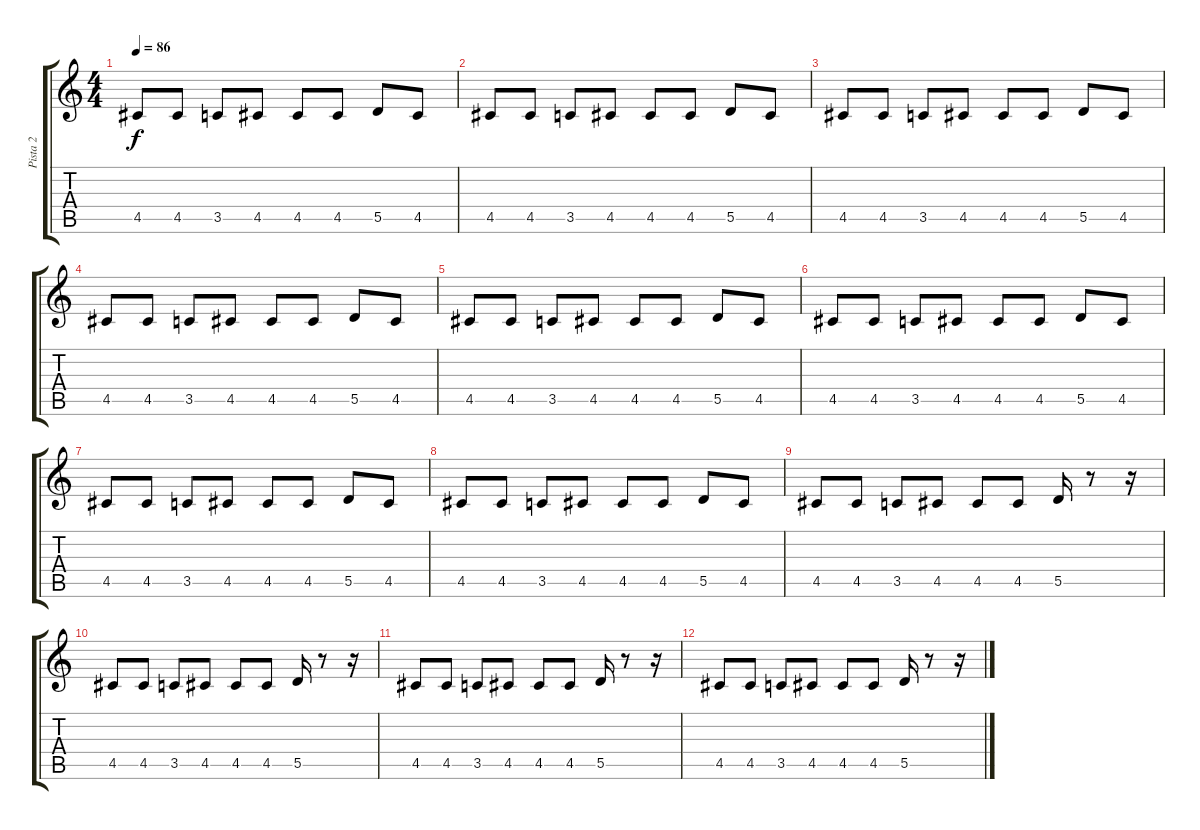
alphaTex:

\track ("Pista 2" "Pista 2") {instrument electricbassfinger}
\staff {score tabs}
\tuning (E4 B3 G3 D3 A2 E2) {hide}
\ts (4 4)
\tempo 86
\clef g2
\ks c
4.5.8{dy f} 4.5.8 3.5.8 4.5.8 4.5.8 4.5.8 5.5.8 4.5.8 |
4.5.8 4.5.8 3.5.8 4.5.8 4.5.8 4.5.8 5.5.8 4.5.8 |
4.5.8 4.5.8 3.5.8 4.5.8 4.5.8 4.5.8 5.5.8 4.5.8 |
4.5.8 4.5.8 3.5.8 4.5.8 4.5.8 4.5.8 5.5.8 4.5.8 |
4.5.8 4.5.8 3.5.8 4.5.8 4.5.8 4.5.8 5.5.8 4.5.8 |
4.5.8 4.5.8 3.5.8 4.5.8 4.5.8 4.5.8 5.5.8 4.5.8 |
4.5.8 4.5.8 3.5.8 4.5.8 4.5.8 4.5.8 5.5.8 4.5.8 |
4.5.8 4.5.8 3.5.8 4.5.8 4.5.8 4.5.8 5.5.8 4.5.8 |
4.5.8 4.5.8 3.5.8 4.5.8 4.5.8 4.5.8 5.5.16 r.8 r.16 |
4.5.8 4.5.8 3.5.8 4.5.8 4.5.8 4.5.8 5.5.16 r.8 r.16 |
4.5.8 4.5.8 3.5.8 4.5.8 4.5.8 4.5.8 5.5.16 r.8 r.16 |
4.5.8 4.5.8 3.5.8 4.5.8 4.5.8 4.5.8 5.5.16 r.8 r.16
